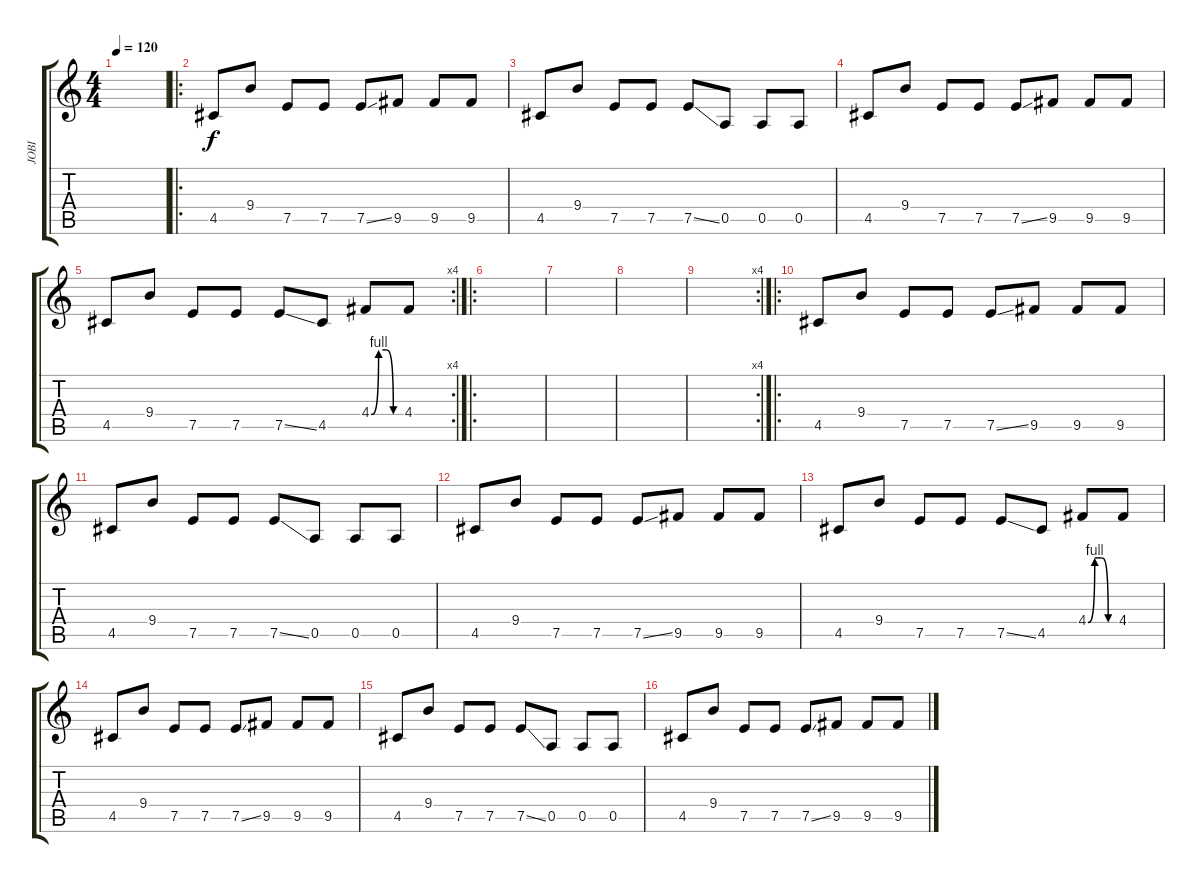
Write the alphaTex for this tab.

\track ("JOBI" "JOBI") {instrument electricguitarjazz}
\staff {score tabs}
\tuning (E4 B3 G3 D3 A2 E2) {hide}
\ts (4 4)
\tempo 120
\clef g2
\ks c
|
\ro
4.5.8{instrument electricbassfinger} 9.4.8 7.5.8 7.5.8 7.5{ss}.8 9.5.8 9.5.8 9.5.8 |
4.5.8 9.4.8 7.5.8 7.5.8 7.5{ss}.8 0.5.8 0.5.8 0.5.8 |
4.5.8 9.4.8 7.5.8 7.5.8 7.5{ss}.8 9.5.8 9.5.8 9.5.8 |
\rc 4
4.5.8 9.4.8 7.5.8 7.5.8 7.5{ss}.8 4.5.8 4.4{be (custom 0 0 15 4 30 4 45 0 60 0)}.8 4.4.8 |
\ro
|
|
|
\rc 4
|
\ro
4.5.8{instrument electricbassfinger} 9.4.8 7.5.8 7.5.8 7.5{ss}.8 9.5.8 9.5.8 9.5.8 |
4.5.8 9.4.8 7.5.8 7.5.8 7.5{ss}.8 0.5.8 0.5.8 0.5.8 |
4.5.8 9.4.8 7.5.8 7.5.8 7.5{ss}.8 9.5.8 9.5.8 9.5.8 |
4.5.8 9.4.8 7.5.8 7.5.8 7.5{ss}.8 4.5.8 4.4{be (custom 0 0 15 4 30 4 45 0 60 0)}.8 4.4.8 |
4.5.8 9.4.8 7.5.8 7.5.8 7.5{ss}.8 9.5.8 9.5.8 9.5.8 |
4.5.8 9.4.8 7.5.8 7.5.8 7.5{ss}.8 0.5.8 0.5.8 0.5.8 |
4.5.8 9.4.8 7.5.8 7.5.8 7.5{ss}.8 9.5.8 9.5.8 9.5.8
